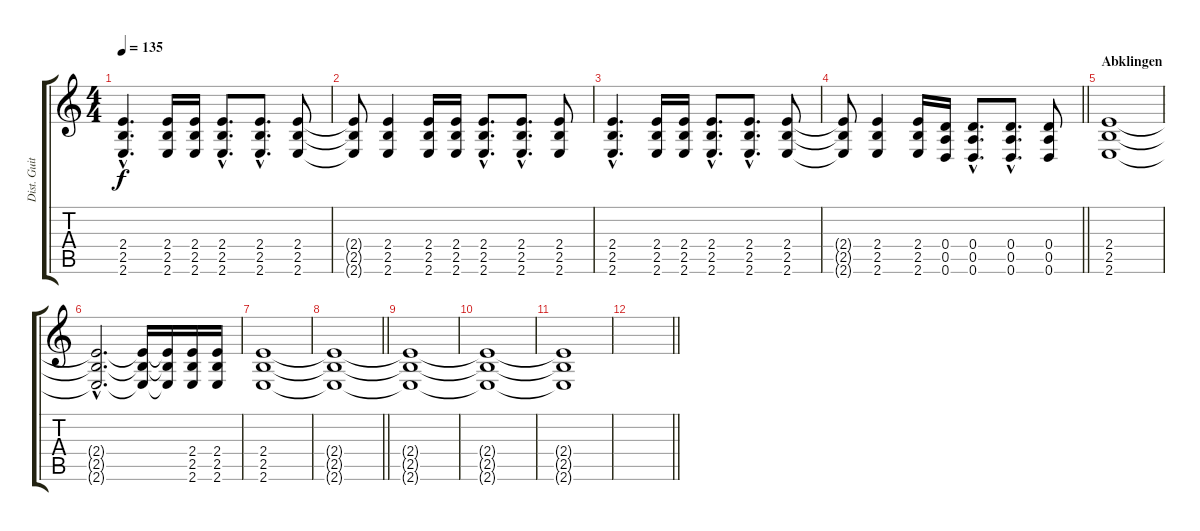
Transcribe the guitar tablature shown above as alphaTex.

\track ("Dist. Guitar" "Dist. Guit") {instrument distortionguitar}
\staff {score tabs}
\tuning (E4 B3 G3 D3 A2 D2) {hide}
\ts (4 4)
\tempo 135
\clef g2
\ks c
(2.4{hac} 2.5{hac} 2.6{hac}).4{d dy f} (2.4 2.5 2.6).16 (2.4 2.5 2.6).16 (2.4{hac} 2.5{hac} 2.6{hac}).8{d} (2.4{hac} 2.5{hac} 2.6{hac}).8{d} (2.4 2.5 2.6).8 |
(2.4{t} 2.5{t} 2.6{t}).8 (2.4 2.5 2.6).4 (2.4 2.5 2.6).16 (2.4 2.5 2.6).16 (2.4{hac} 2.5{hac} 2.6{hac}).8{d} (2.4{hac} 2.5{hac} 2.6{hac}).8{d} (2.4 2.5 2.6).8 |
(2.4{hac} 2.5{hac} 2.6{hac}).4{d} (2.4 2.5 2.6).16 (2.4 2.5 2.6).16 (2.4{hac} 2.5{hac} 2.6{hac}).8{d} (2.4{hac} 2.5{hac} 2.6{hac}).8{d} (2.4 2.5 2.6).8 |
\barLineRight lightlight
(2.4{t} 2.5{t} 2.6{t}).8 (2.4 2.5 2.6).4 (2.4 2.5 2.6).16 (0.4 0.5 0.6).16 (0.4{hac} 0.5{hac} 0.6{hac}).8{d} (0.4{hac} 0.5{hac} 0.6{hac}).8{d} (0.4 0.5 0.6).8 |
\section ("" "Abklingen")
(2.4 2.5 2.6).1 |
(2.4{hac t} 2.5{hac t} 2.6{hac t}).2{d} (2.4{t} 2.5{t} 2.6{t}).16 (2.4{t} 2.5{t} 2.6{t}).16 (2.4 2.5 2.6).16 (2.4 2.5 2.6).16 |
(2.4 2.5 2.6).1{volume 0} |
\barLineRight lightlight
(2.4{t} 2.5{t} 2.6{t}).1 |
(2.4{t} 2.5{t} 2.6{t}).1 |
(2.4{t} 2.5{t} 2.6{t}).1 |
(2.4{t} 2.5{t} 2.6{t}).1 |
\barLineRight lightlight
